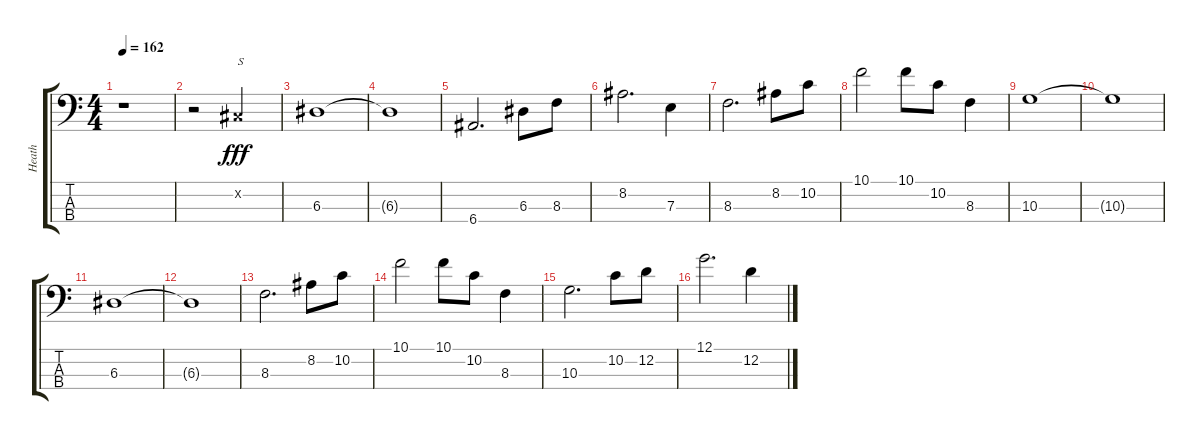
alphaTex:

\track ("Heath" "Heath") {instrument electricbasspick}
\staff {score tabs}
\tuning (G2 D2 A1 E1) {hide}
\ts (4 4)
\tempo 162
\clef f4
\ks c
r.1{dy fff} |
r.2 -1.2{x}.2{txt "S"} |
6.3.1 |
6.3{t}.1 |
6.4.2{d} 6.3.8 8.3.8 |
8.2.2{d} 7.3.4 |
8.3.2{d} 8.2.8 10.2.8 |
10.1.2 10.1.8 10.2.8 8.3.4 |
10.3.1 |
10.3{t}.1 |
6.3.1 |
6.3{t}.1 |
8.3.2{d} 8.2.8 10.2.8 |
10.1.2 10.1.8 10.2.8 8.3.4 |
10.3.2{d} 10.2.8 12.2.8 |
12.1.2{d} 12.2.4
